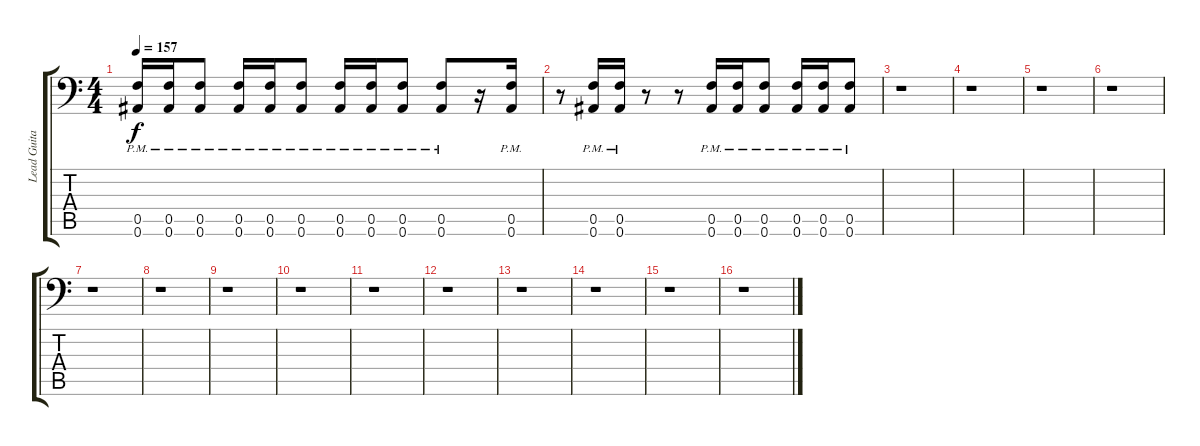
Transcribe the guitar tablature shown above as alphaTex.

\track ("Lead Guitar" "Lead Guita") {instrument distortionguitar}
\staff {score tabs}
\tuning (C4 G3 Eb3 Bb2 F2 Bb1) {hide}
\ts (4 4)
\tempo 157
\clef f4
\ks c
(0.5{pm} 0.6{pm}).16{dy f} (0.5{pm} 0.6{pm}).16 (0.5{pm} 0.6{pm}).8 (0.5{pm} 0.6{pm}).16 (0.5{pm} 0.6{pm}).16 (0.5{pm} 0.6{pm}).8 (0.5{pm} 0.6{pm}).16 (0.5{pm} 0.6{pm}).16 (0.5{pm} 0.6{pm}).8 (0.5{pm} 0.6{pm}).8 r.16 (0.5{pm} 0.6{pm}).16 |
r.8 (0.5{pm} 0.6{pm}).16 (0.5{pm} 0.6{pm}).16 r.8 r.8 (0.5{pm} 0.6{pm}).16 (0.5{pm} 0.6{pm}).16 (0.5{pm} 0.6{pm}).8 (0.5{pm} 0.6{pm}).16 (0.5{pm} 0.6{pm}).16 (0.5{pm} 0.6{pm}).8 |
r.1 |
r.1 |
r.1 |
r.1 |
r.1 |
r.1 |
r.1 |
r.1 |
r.1 |
r.1 |
r.1 |
r.1 |
r.1 |
r.1
